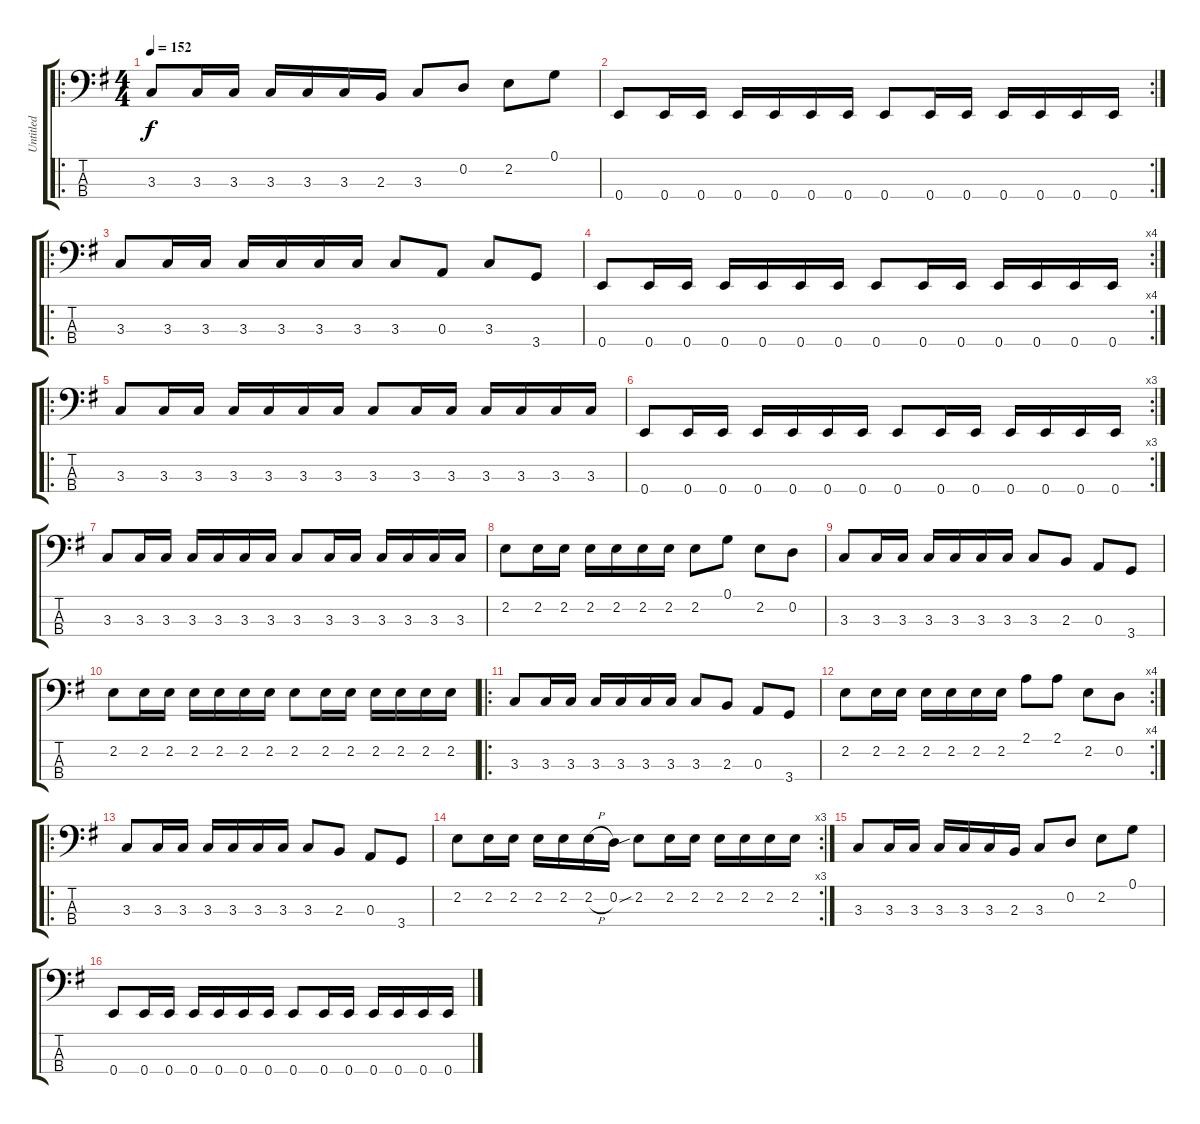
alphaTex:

\track ("Untitled" "Untitled") {instrument electricbasspick}
\staff {score tabs}
\tuning (G2 D2 A1 E1) {hide}
\ro
\ts (4 4)
\tempo 152
\clef f4
\ks g
3.3.8{dy f instrument electricbasspick} 3.3.16 3.3.16 3.3.16 3.3.16 3.3.16 2.3.16 3.3.8 0.2.8 2.2.8 0.1.8 |
\rc 2
0.4.8 0.4.16 0.4.16 0.4.16 0.4.16 0.4.16 0.4.16 0.4.8 0.4.16 0.4.16 0.4.16 0.4.16 0.4.16 0.4.16 |
\ro
3.3.8 3.3.16 3.3.16 3.3.16 3.3.16 3.3.16 3.3.16 3.3.8 0.3.8 3.3.8 3.4.8 |
\rc 4
0.4.8 0.4.16 0.4.16 0.4.16 0.4.16 0.4.16 0.4.16 0.4.8 0.4.16 0.4.16 0.4.16 0.4.16 0.4.16 0.4.16 |
\ro
3.3.8 3.3.16 3.3.16 3.3.16 3.3.16 3.3.16 3.3.16 3.3.8 3.3.16 3.3.16 3.3.16 3.3.16 3.3.16 3.3.16 |
\rc 3
0.4.8 0.4.16 0.4.16 0.4.16 0.4.16 0.4.16 0.4.16 0.4.8 0.4.16 0.4.16 0.4.16 0.4.16 0.4.16 0.4.16 |
3.3.8 3.3.16 3.3.16 3.3.16 3.3.16 3.3.16 3.3.16 3.3.8 3.3.16 3.3.16 3.3.16 3.3.16 3.3.16 3.3.16 |
2.2.8 2.2.16 2.2.16 2.2.16 2.2.16 2.2.16 2.2.16 2.2.8 0.1.8 2.2.8 0.2.8 |
3.3.8 3.3.16 3.3.16 3.3.16 3.3.16 3.3.16 3.3.16 3.3.8 2.3.8 0.3.8 3.4.8 |
2.2.8 2.2.16 2.2.16 2.2.16 2.2.16 2.2.16 2.2.16 2.2.8 2.2.16 2.2.16 2.2.16 2.2.16 2.2.16 2.2.16 |
\ro
3.3.8 3.3.16 3.3.16 3.3.16 3.3.16 3.3.16 3.3.16 3.3.8 2.3.8 0.3.8 3.4.8 |
\rc 4
2.2.8 2.2.16 2.2.16 2.2.16 2.2.16 2.2.16 2.2.16 2.1.8 2.1.8 2.2.8 0.2.8 |
\ro
3.3.8 3.3.16 3.3.16 3.3.16 3.3.16 3.3.16 3.3.16 3.3.8 2.3.8 0.3.8 3.4.8 |
\rc 3
2.2.8 2.2.16 2.2.16 2.2.16 2.2.16 2.2{h}.16 0.2.16 2.2{sib}.8 2.2.16 2.2.16 2.2.16 2.2.16 2.2.16 2.2.16 |
3.3.8 3.3.16 3.3.16 3.3.16 3.3.16 3.3.16 2.3.16 3.3.8 0.2.8 2.2.8 0.1.8 |
0.4.8 0.4.16 0.4.16 0.4.16 0.4.16 0.4.16 0.4.16 0.4.8 0.4.16 0.4.16 0.4.16 0.4.16 0.4.16 0.4.16
